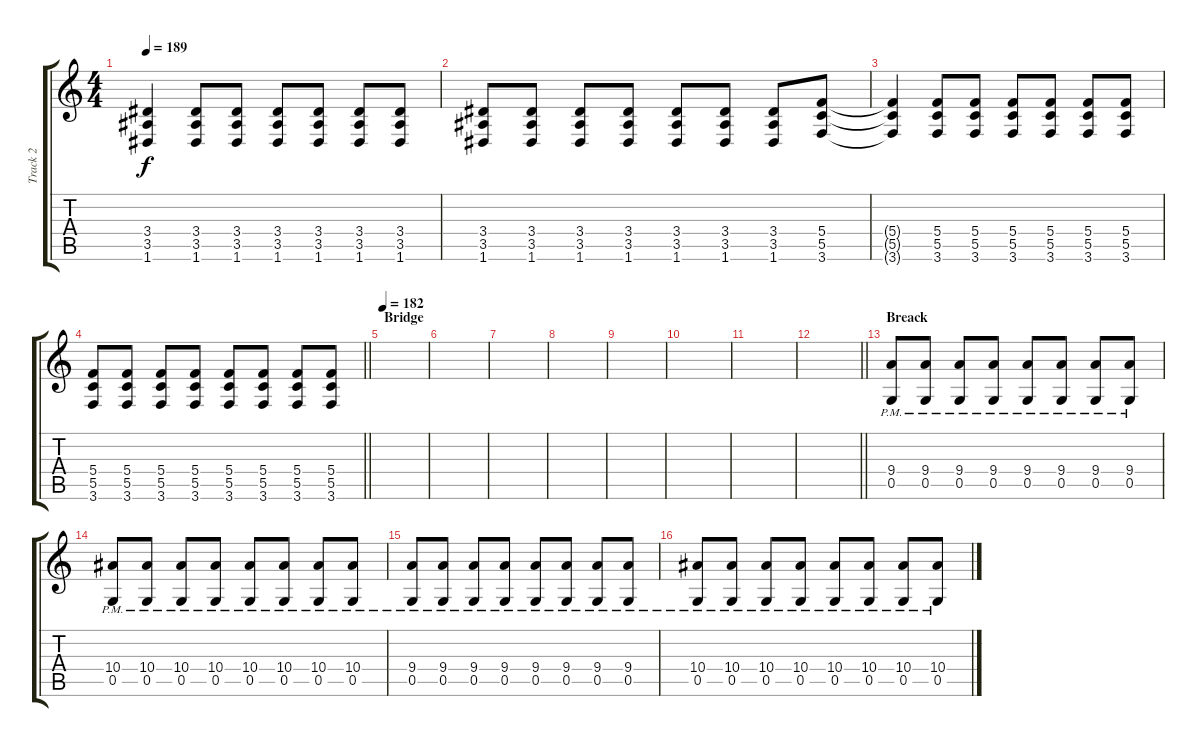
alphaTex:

\track ("Track 2" "Track 2") {instrument distortionguitar}
\staff {score tabs}
\tuning (D4 A3 F3 C3 G2 D2) {hide}
\ts (4 4)
\tempo 189
\clef g2
\ks c
(3.4{t} 3.5{t} 1.6{t}).4{dy f} (3.4 3.5 1.6).8 (3.4 3.5 1.6).8 (3.4 3.5 1.6).8 (3.4 3.5 1.6).8 (3.4 3.5 1.6).8 (3.4 3.5 1.6).8 |
(3.4 3.5 1.6).8 (3.4 3.5 1.6).8 (3.4 3.5 1.6).8 (3.4 3.5 1.6).8 (3.4 3.5 1.6).8 (3.4 3.5 1.6).8 (3.4 3.5 1.6).8 (5.4 5.5 3.6).8 |
(5.4{t} 5.5{t} 3.6{t}).4 (5.4 5.5 3.6).8 (5.4 5.5 3.6).8 (5.4 5.5 3.6).8 (5.4 5.5 3.6).8 (5.4 5.5 3.6).8 (5.4 5.5 3.6).8 |
\barLineRight lightlight
(5.4 5.5 3.6).8 (5.4 5.5 3.6).8 (5.4 5.5 3.6).8 (5.4 5.5 3.6).8 (5.4 5.5 3.6).8 (5.4 5.5 3.6).8 (5.4 5.5 3.6).8 (5.4 5.5 3.6).8 |
\section ("" "Bridge")
\tempo 182
|
|
|
|
|
|
|
\barLineRight lightlight
|
\section ("" "Breack")
(9.4{pm} 0.5{pm}).8 (9.4{pm} 0.5{pm}).8 (9.4{pm} 0.5{pm}).8 (9.4{pm} 0.5{pm}).8 (9.4{pm} 0.5{pm}).8 (9.4{pm} 0.5{pm}).8 (9.4{pm} 0.5{pm}).8 (9.4{pm} 0.5{pm}).8 |
(10.4{pm} 0.5{pm}).8 (10.4{pm} 0.5{pm}).8 (10.4{pm} 0.5{pm}).8 (10.4{pm} 0.5{pm}).8 (10.4{pm} 0.5{pm}).8 (10.4{pm} 0.5{pm}).8 (10.4{pm} 0.5{pm}).8 (10.4{pm} 0.5{pm}).8 |
(9.4{pm} 0.5{pm}).8 (9.4{pm} 0.5{pm}).8 (9.4{pm} 0.5{pm}).8 (9.4{pm} 0.5{pm}).8 (9.4{pm} 0.5{pm}).8 (9.4{pm} 0.5{pm}).8 (9.4{pm} 0.5{pm}).8 (9.4{pm} 0.5{pm}).8 |
(10.4{pm} 0.5{pm}).8 (10.4{pm} 0.5{pm}).8 (10.4{pm} 0.5{pm}).8 (10.4{pm} 0.5{pm}).8 (10.4{pm} 0.5{pm}).8 (10.4{pm} 0.5{pm}).8 (10.4{pm} 0.5{pm}).8 (10.4{pm} 0.5{pm}).8
